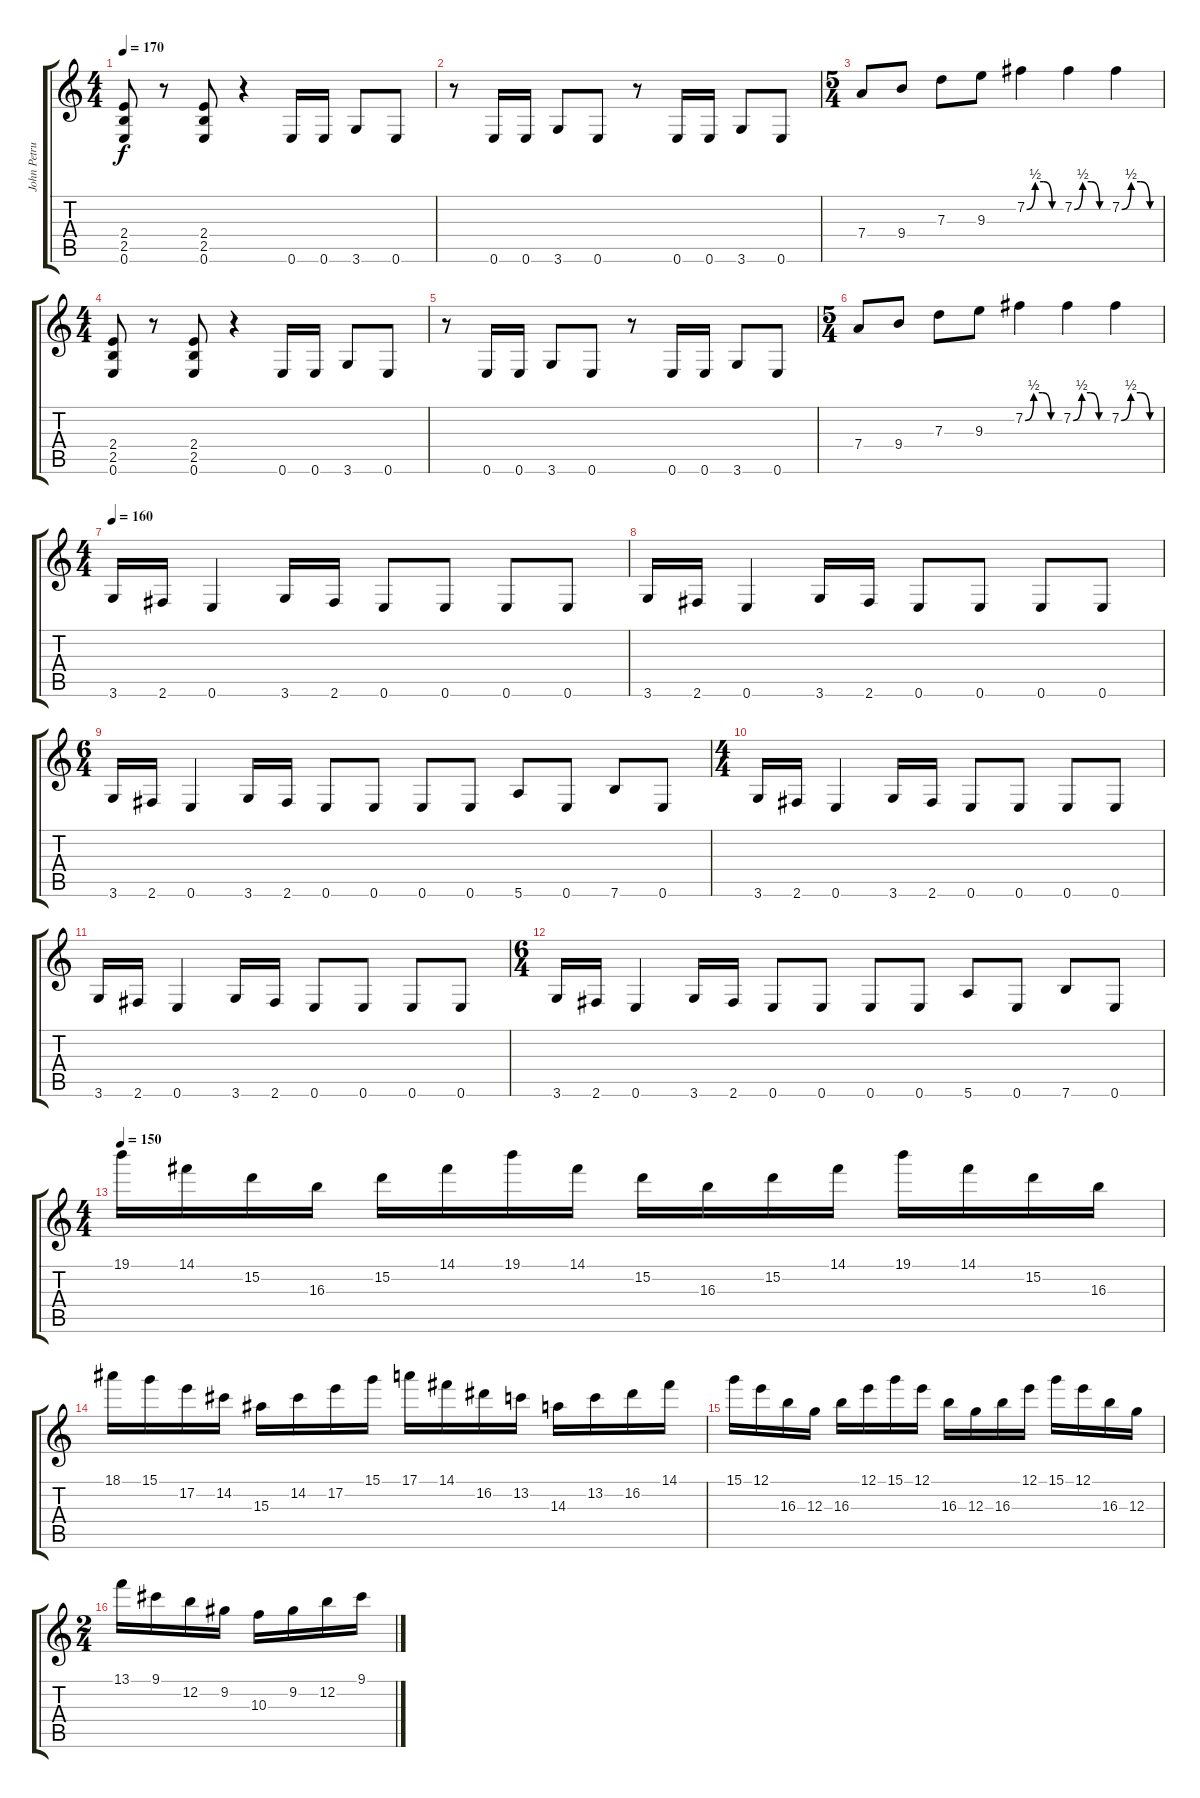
\track ("John Petrucci" "John Petru") {instrument distortionguitar}
\staff {score tabs}
\tuning (E4 B3 G3 D3 A2 E2) {hide}
\ts (4 4)
\tempo 170
\clef g2
\ks c
(2.4 2.5 0.6).8{dy f} r.8 (2.4 2.5 0.6).8 r.4 0.6.16 0.6.16 3.6.8 0.6.8 |
r.8 0.6.16 0.6.16 3.6.8 0.6.8 r.8 0.6.16 0.6.16 3.6.8 0.6.8 |
\ts (5 4)
7.4.8 9.4.8 7.3.8 9.3.8 7.2{be (custom 0 0 15 2 30 2 45 0 60 0)}.4 7.2{be (custom 0 0 15 2 30 2 45 0 60 0)}.4 7.2{be (custom 0 0 15 2 30 2 45 0 60 0)}.4 |
\ts (4 4)
(2.4 2.5 0.6).8 r.8 (2.4 2.5 0.6).8 r.4 0.6.16 0.6.16 3.6.8 0.6.8 |
r.8 0.6.16 0.6.16 3.6.8 0.6.8 r.8 0.6.16 0.6.16 3.6.8 0.6.8 |
\ts (5 4)
7.4.8 9.4.8 7.3.8 9.3.8 7.2{be (custom 0 0 15 2 30 2 45 0 60 0)}.4 7.2{be (custom 0 0 15 2 30 2 45 0 60 0)}.4 7.2{be (custom 0 0 15 2 30 2 45 0 60 0)}.4 |
\ts (4 4)
\tempo 160
3.6.16 2.6.16 0.6.4 3.6.16 2.6.16 0.6.8 0.6.8 0.6.8 0.6.8 |
3.6.16 2.6.16 0.6.4 3.6.16 2.6.16 0.6.8 0.6.8 0.6.8 0.6.8 |
\ts (6 4)
3.6.16 2.6.16 0.6.4 3.6.16 2.6.16 0.6.8 0.6.8 0.6.8 0.6.8 5.6.8 0.6.8 7.6.8 0.6.8 |
\ts (4 4)
3.6.16 2.6.16 0.6.4 3.6.16 2.6.16 0.6.8 0.6.8 0.6.8 0.6.8 |
3.6.16 2.6.16 0.6.4 3.6.16 2.6.16 0.6.8 0.6.8 0.6.8 0.6.8 |
\ts (6 4)
3.6.16 2.6.16 0.6.4 3.6.16 2.6.16 0.6.8 0.6.8 0.6.8 0.6.8 5.6.8 0.6.8 7.6.8 0.6.8 |
\ts (4 4)
\tempo 150
19.1.16 14.1.16 15.2.16 16.3.16 15.2.16 14.1.16 19.1.16 14.1.16 15.2.16 16.3.16 15.2.16 14.1.16 19.1.16 14.1.16 15.2.16 16.3.16 |
18.1.16 15.1.16 17.2.16 14.2.16 15.3.16 14.2.16 17.2.16 15.1.16 17.1.16 14.1.16 16.2.16 13.2.16 14.3.16 13.2.16 16.2.16 14.1.16 |
15.1.16 12.1.16 16.3.16 12.3.16 16.3.16 12.1.16 15.1.16 12.1.16 16.3.16 12.3.16 16.3.16 12.1.16 15.1.16 12.1.16 16.3.16 12.3.16 |
\ts (2 4)
13.1.16 9.1.16 12.2.16 9.2.16 10.3.16 9.2.16 12.2.16 9.1.16
